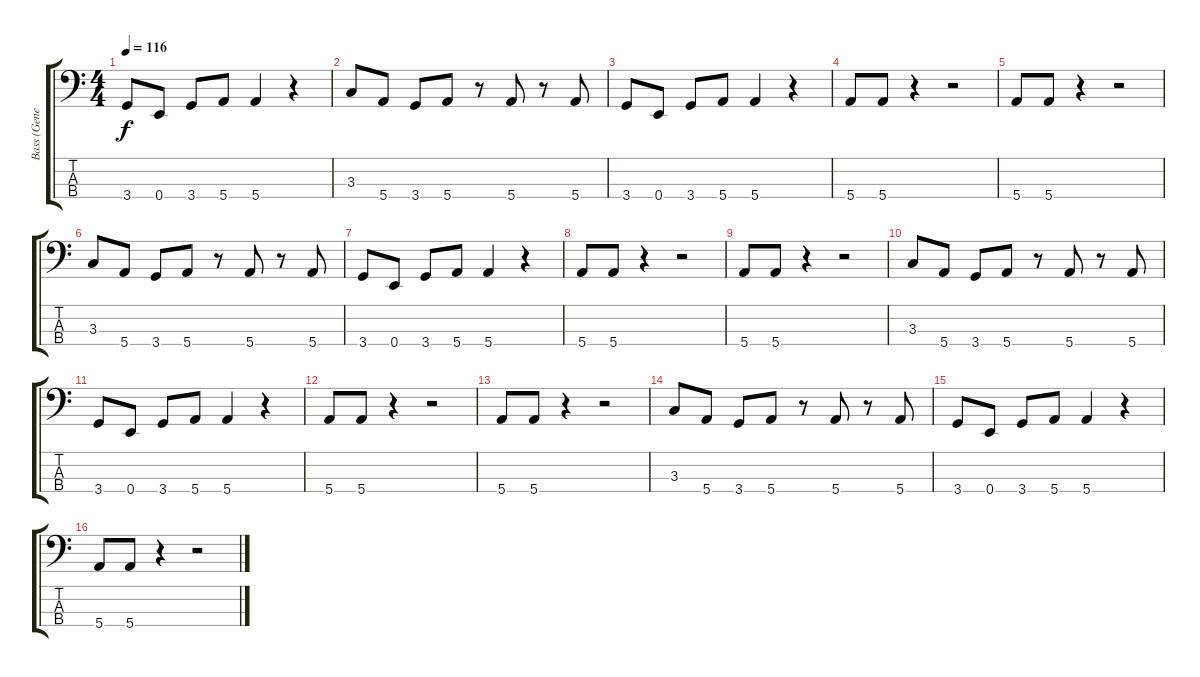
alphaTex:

\track ("Bass (Gene Simmons)" "Bass (Gene") {instrument electricbasspick}
\staff {score tabs}
\tuning (G2 D2 A1 E1) {hide}
\ts (4 4)
\tempo 116
\clef f4
\ks c
3.4.8{dy f} 0.4.8 3.4.8 5.4.8 5.4.4 r.4 |
3.3.8 5.4.8 3.4.8 5.4.8 r.8 5.4.8 r.8 5.4.8 |
3.4.8 0.4.8 3.4.8 5.4.8 5.4.4 r.4 |
5.4.8 5.4.8 r.4 r.2 |
5.4.8 5.4.8 r.4 r.2 |
3.3.8 5.4.8 3.4.8 5.4.8 r.8 5.4.8 r.8 5.4.8 |
3.4.8 0.4.8 3.4.8 5.4.8 5.4.4 r.4 |
5.4.8 5.4.8 r.4 r.2 |
5.4.8 5.4.8 r.4 r.2 |
3.3.8 5.4.8 3.4.8 5.4.8 r.8 5.4.8 r.8 5.4.8 |
3.4.8 0.4.8 3.4.8 5.4.8 5.4.4 r.4 |
5.4.8 5.4.8 r.4 r.2 |
5.4.8 5.4.8 r.4 r.2 |
3.3.8 5.4.8 3.4.8 5.4.8 r.8 5.4.8 r.8 5.4.8 |
3.4.8 0.4.8 3.4.8 5.4.8 5.4.4 r.4 |
5.4.8 5.4.8 r.4 r.2
